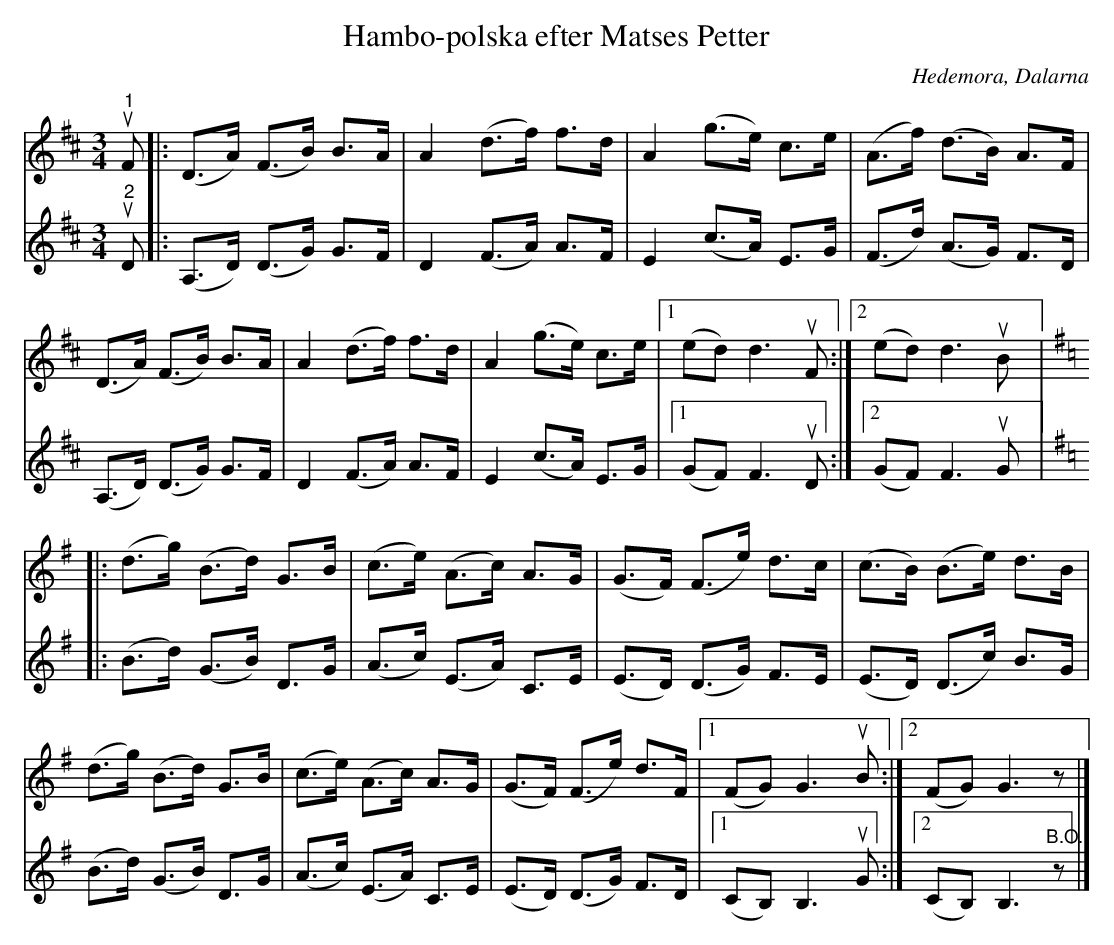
X:1
T:Hambo-polska efter Matses Petter
O:Hedemora, Dalarna
L:1/8
M:3/4
K:D
V:1
"^1"u F |: (D>A) (F>B) B>A | A2 (d>f) f>d | A2 (g>e) c>e | (A>f) (d>B) A>F |
(D>A) (F>B) B>A | A2 (d>f) f>d | A2 (g>e) c>e |1 (ed) d3u F :|2 (ed) d3u B |:
[K:G] (d>g) (B>d) G>B | (c>e) (A>c) A>G | (G>F) (F>e) d>c | (c>B) (B>e) d>B |
(d>g) (B>d) G>B | (c>e) (A>c) A>G | (G>F) (F>e) d>F |1 (FG) G3u B :|2 (FG) G3 z |]
V:2
"^2"u D |: (A,>D) (D>G) G>F | D2 (F>A) A>F | E2 (c>A) E>G | (F>d) (A>G) F>D |
(A,>D) (D>G) G>F | D2 (F>A) A>F | E2 (c>A) E>G |1 (GF) F3u D :|2 (GF) F3u G |:
[K:G] (B>d) (G>B) D>G | (A>c) (E>A) C>E | (E>D) (D>G) F>E | (E>D) (D>c) B>G |
(B>d) (G>B) D>G | (A>c) (E>A) C>E | (E>D) (D>G) F>D |1 (CB,) B,3u G :|2 (CB,) B,3"^B.O." z |]
